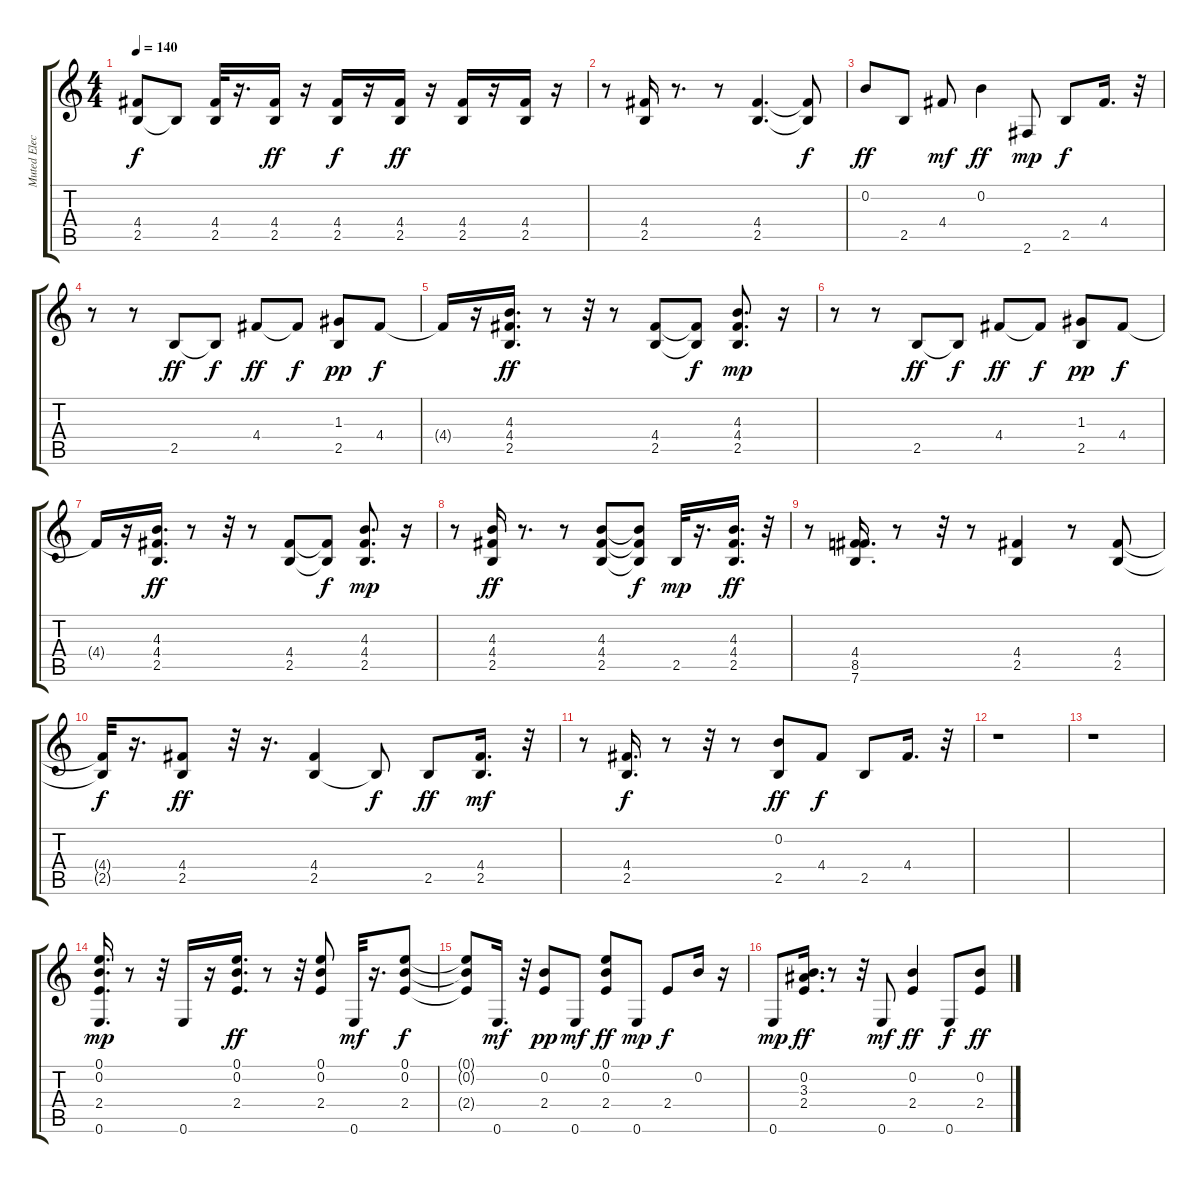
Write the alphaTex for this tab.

\track ("Muted Elect Gtr" "Muted Elec") {instrument electricguitarclean}
\staff {score tabs}
\tuning (E4 B3 G3 D3 A2 E2) {hide}
\ts (4 4)
\tempo 140
\clef g2
\ks c
(4.4{t} 2.5{t}).8{dy f} 2.5{t}.8 (4.4 2.5).32 r.16{d} (4.4 2.5).16{dy ff} r.16 (4.4 2.5).16{dy f} r.16 (4.4 2.5).16{dy ff} r.16 (4.4 2.5).16 r.16 (4.4 2.5).16 r.16 |
r.8 (4.4 2.5).16 r.8{d} r.8 (4.4 2.5).4{d} (4.4{t} 2.5{t}).8{dy f} |
0.2.8{dy ff} 2.5.8 4.4.8{dy mf} 0.2.4{dy ff} 2.6.8{dy mp} 2.5.8{dy f} 4.4.16{d} r.32 |
r.8 r.8 2.5.8{dy ff} 2.5{t}.8{dy f} 4.4.8{dy ff} 4.4{t}.8{dy f} (1.3 2.5).8{dy pp} 4.4.8{dy f} |
4.4{t}.16 r.16 (4.3 4.4 2.5).16{d dy ff} r.8 r.32 r.8 (4.4 2.5).8 (4.4{t} 2.5{t}).8{dy f} (4.3 4.4 2.5).8{d dy mp} r.16 |
r.8 r.8 2.5.8{dy ff} 2.5{t}.8{dy f} 4.4.8{dy ff} 4.4{t}.8{dy f} (1.3 2.5).8{dy pp} 4.4.8{dy f} |
4.4{t}.16 r.16 (4.3 4.4 2.5).16{d dy ff} r.8 r.32 r.8 (4.4 2.5).8 (4.4{t} 2.5{t}).8{dy f} (4.3 4.4 2.5).8{d dy mp} r.16 |
r.8 (4.3 4.4 2.5).16{dy ff} r.8{d} r.8 (4.3 4.4 2.5).8 (4.3{t} 4.4{t} 2.5{t}).8{dy f} 2.5.32{dy mp} r.16{d} (4.3 4.4 2.5).16{d dy ff} r.32 |
r.8 (4.4 8.5 7.6).16{d} r.8 r.32 r.8 (4.4 2.5).4 r.8 (4.4 2.5).8 |
(4.4{t} 2.5{t}).32{dy f} r.16{d} (4.4 2.5).8{dy ff} r.32 r.16{d} (4.4 2.5).4 2.5{t}.8{dy f} 2.5.8{dy ff} (4.4 2.5).16{d dy mf} r.32 |
r.8 (4.4 2.5).16{d dy f} r.8 r.32 r.8 (0.2 2.5).8{dy ff} 4.4.8{dy f} 2.5.8 4.4.16{d} r.32 |
r.1 |
r.1 |
(0.1 0.2 2.4 0.6).16{d dy mp} r.8 r.32 0.6.16 r.16 (0.1 0.2 2.4).16{d dy ff} r.8 r.32 (0.1 0.2 2.4).8 0.6.32{dy mf} r.16{d} (0.1 0.2 2.4).8{dy f} |
(0.1{t} 0.2{t} 2.4{t}).8 0.6.16{d dy mf} r.32 (0.2 2.4).8{dy pp} 0.6.8{dy mf} (0.1 0.2 2.4).8{dy ff} 0.6.8{dy mp} 2.4.8{dy f} 0.2.16 r.16 |
0.6.8{dy mp} (0.2 3.3 2.4).16{d dy ff} r.8 r.32 0.6.8{dy mf} (0.2 2.4).4{dy ff} 0.6.8{dy f} (0.2 2.4).8{dy ff}
